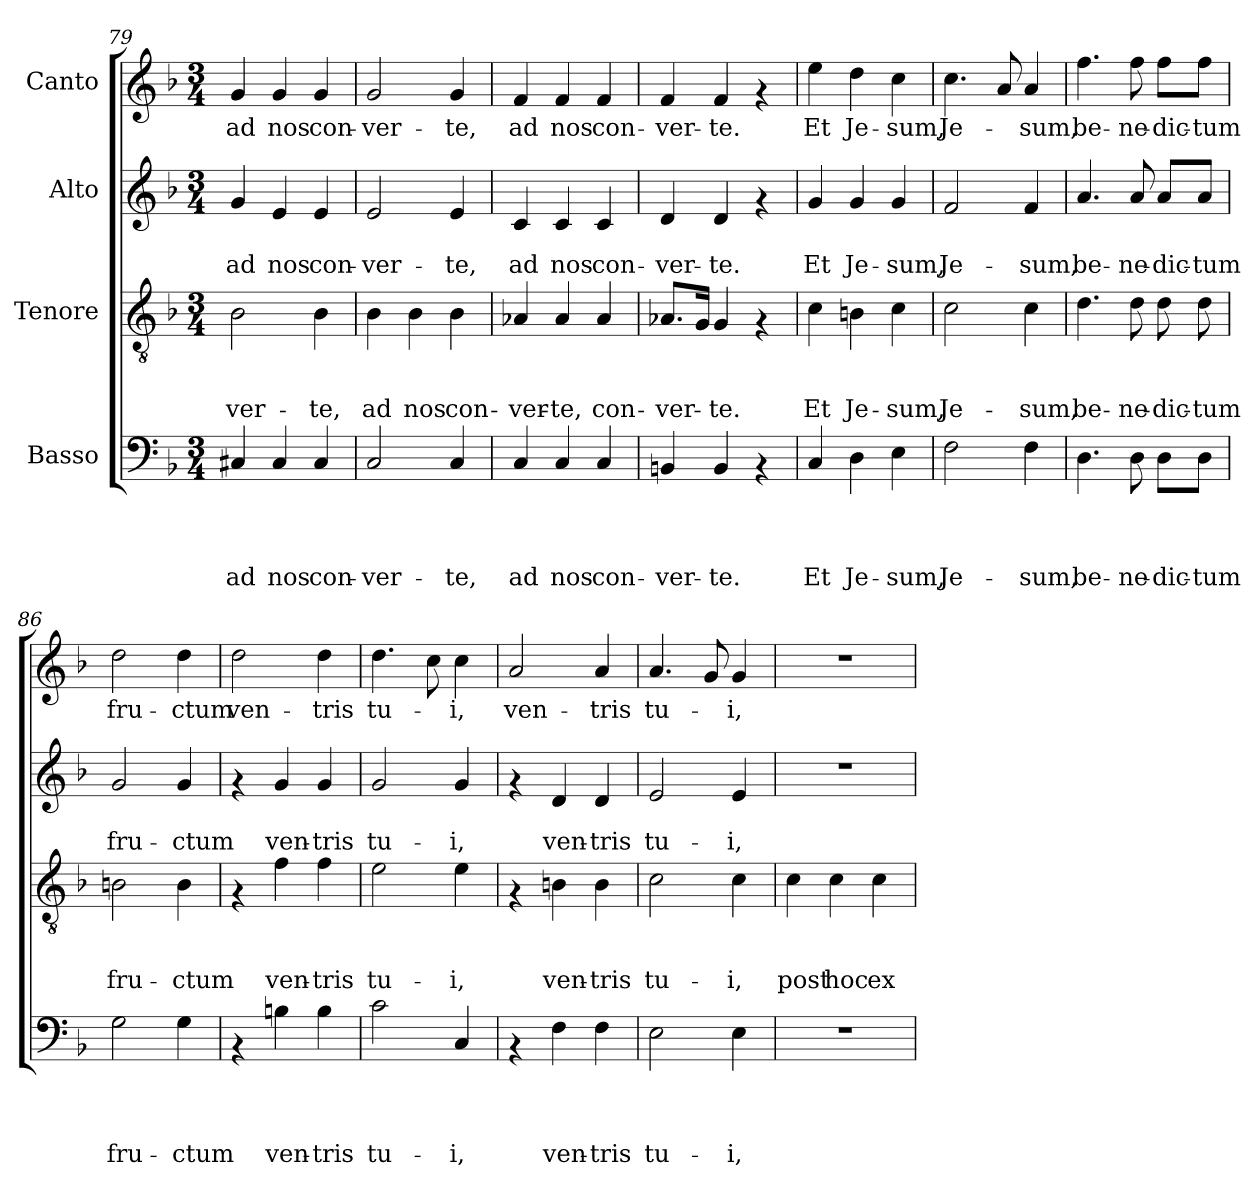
**kern	**text	**text	**text	**text	**kern	**text	**text	**text	**kern	**text	**text	**kern	**text
*part4	*part4	*part4	*part4	*part4	*part3	*part3	*part3	*part3	*part2	*part2	*part2	*part1	*part1
*staff4	*staff4	*staff4	*staff4	*staff4	*staff3	*staff3	*staff3	*staff3	*staff2	*staff2	*staff2	*staff1	*staff1
*I"Basso	*	*	*	*	*I"Tenore	*	*	*	*I"Alto	*	*	*I"Canto	*
*clefF4	*	*	*	*	*clefGv2	*	*	*	*clefG2	*	*	*clefG2	*
*k[b-]	*	*	*	*	*k[b-]	*	*	*	*k[b-]	*	*	*k[b-]	*
*F:	*	*	*	*	*F:	*	*	*	*F:	*	*	*F:	*
*M3/4	*	*	*	*	*M3/4	*	*	*	*M3/4	*	*	*M3/4	*
=79	=79	=79	=79	=79	=79	=79	=79	=79	=79	=79	=79	=79	=79
!	!	!	!	!LO:LY:b	!	!	!	!LO:LY:b	!	!	!LO:LY:b	!	!LO:LY:b
4C#X/	.	.	.	ad	2B-\	.	.	-ver-	4g/	.	ad	4g/	ad
!	!	!	!	!LO:LY:b	!	!	!	!	!	!	!LO:LY:b	!	!LO:LY:b
4C#/	.	.	.	nos	.	.	.	.	4e/	.	nos	4g/	nos
!	!	!	!	!LO:LY:b	!	!	!	!LO:LY:b	!	!	!LO:LY:b	!	!LO:LY:b
4C#/	.	.	.	con-	4B-\	.	.	-te,	4e/	.	con-	4g/	con-
=80	=80	=80	=80	=80	=80	=80	=80	=80	=80	=80	=80	=80	=80
!	!	!	!	!LO:LY:b	!	!	!	!LO:LY:b	!	!	!LO:LY:b	!	!LO:LY:b
2C/	.	.	.	-ver-	4B-\	.	.	ad	2e/	.	-ver-	2g/	-ver-
!	!	!	!	!	!	!	!	!LO:LY:b	!	!	!	!	!
.	.	.	.	.	4B-\	.	.	nos	.	.	.	.	.
!	!	!	!	!LO:LY:b	!	!	!	!LO:LY:b	!	!	!LO:LY:b	!	!LO:LY:b
4C/	.	.	.	-te,	4B-\	.	.	con-	4e/	.	-te,	4g/	-te,
=81	=81	=81	=81	=81	=81	=81	=81	=81	=81	=81	=81	=81	=81
!	!	!	!	!LO:LY:b	!	!	!	!LO:LY:b	!	!	!LO:LY:b	!	!LO:LY:b
4C/	.	.	.	ad	4A-X/	.	.	-ver-	4c/	.	ad	4f/	ad
!	!	!	!	!LO:LY:b	!	!	!	!LO:LY:b	!	!	!LO:LY:b	!	!LO:LY:b
4C/	.	.	.	nos	4A-/	.	.	-te,	4c/	.	nos	4f/	nos
!	!	!	!	!LO:LY:b	!	!	!	!LO:LY:b	!	!	!LO:LY:b	!	!LO:LY:b
4C/	.	.	.	con-	4A-/	.	.	con-	4c/	.	con-	4f/	con-
=82	=82	=82	=82	=82	=82	=82	=82	=82	=82	=82	=82	=82	=82
!	!	!	!	!LO:LY:b	!	!	!	!LO:LY:b	!	!	!LO:LY:b	!	!LO:LY:b
4BBn/	.	.	.	-ver-	8.A-X/L	.	.	-ver-	4d/	.	-ver-	4f/	-ver-
.	.	.	.	.	16G/Jk	.	.	.	.	.	.	.	.
!	!	!	!	!LO:LY:b	!	!	!	!LO:LY:b	!	!	!LO:LY:b	!	!LO:LY:b
4BB/	.	.	.	-te.	4G/	.	.	-te.	4d/	.	-te.	4f/	-te.
4rAA	.	.	.	.	4rF	.	.	.	4rf	.	.	4rf	.
!!LO:PB:g=z
=83	=83	=83	=83	=83	=83	=83	=83	=83	=83	=83	=83	=83	=83
!	!	!	!	!LO:LY:b	!	!	!	!LO:LY:b	!	!	!LO:LY:b	!	!LO:LY:b
4C/	.	.	.	Et	4c\	.	.	Et	4g/	.	Et	4ee\	Et
!	!	!	!	!LO:LY:b	!	!	!	!LO:LY:b	!	!	!LO:LY:b	!	!LO:LY:b
4D\	.	.	.	Je-	4Bn\	.	.	Je-	4g/	.	Je-	4dd\	Je-
!	!	!	!	!LO:LY:b	!	!	!	!LO:LY:b	!	!	!LO:LY:b	!	!LO:LY:b
4E\	.	.	.	-sum,	4c\	.	.	-sum,	4g/	.	-sum,	4cc\	-sum,
=84	=84	=84	=84	=84	=84	=84	=84	=84	=84	=84	=84	=84	=84
!	!	!	!	!LO:LY:b	!	!	!	!LO:LY:b	!	!	!LO:LY:b	!	!LO:LY:b
2F\	.	.	.	Je-	2c\	.	.	Je-	2f/	.	Je-	4.cc\	Je-
.	.	.	.	.	.	.	.	.	.	.	.	8a/	.
!	!	!	!	!LO:LY:b	!	!	!	!LO:LY:b	!	!	!LO:LY:b	!	!LO:LY:b
4F\	.	.	.	-sum,	4c\	.	.	-sum,	4f/	.	-sum,	4a/	-sum,
=85	=85	=85	=85	=85	=85	=85	=85	=85	=85	=85	=85	=85	=85
!	!	!	!	!LO:LY:b	!	!	!	!LO:LY:b	!	!	!LO:LY:b	!	!LO:LY:b
4.D\	.	.	.	be-	4.d\	.	.	be-	4.a/	.	be-	4.ff\	be-
!	!	!	!	!LO:LY:b	!	!	!	!LO:LY:b	!	!	!LO:LY:b	!	!LO:LY:b
8D\	.	.	.	-ne-	8d\	.	.	-ne-	8a/	.	-ne-	8ff\	-ne-
!	!	!	!	!LO:LY:b	!	!	!	!LO:LY:b	!	!	!LO:LY:b	!	!LO:LY:b
8D\L	.	.	.	-dic-	8d\	.	.	-dic-	8a/L	.	-dic-	8ff\L	-dic-
!	!	!	!	!LO:LY:b	!	!	!	!LO:LY:b	!	!	!LO:LY:b	!	!LO:LY:b
8D\J	.	.	.	-tum	8d\	.	.	-tum	8a/J	.	-tum	8ff\J	-tum
=86	=86	=86	=86	=86	=86	=86	=86	=86	=86	=86	=86	=86	=86
!	!	!	!	!LO:LY:b	!	!	!	!LO:LY:b	!	!	!LO:LY:b	!	!LO:LY:b
2G\	.	.	.	fru-	2Bn\	.	.	fru-	2g/	.	fru-	2dd\	fru-
!	!	!	!	!LO:LY:b	!	!	!	!LO:LY:b	!	!	!LO:LY:b	!	!LO:LY:b
4G\	.	.	.	-ctum	4B\	.	.	-ctum	4g/	.	-ctum	4dd\	-ctum
=87	=87	=87	=87	=87	=87	=87	=87	=87	=87	=87	=87	=87	=87
!	!	!	!	!	!	!	!	!	!	!	!	!	!LO:LY:b
4rAA	.	.	.	.	4rF	.	.	.	4rf	.	.	2dd\	ven-
!	!	!	!	!LO:LY:b	!	!	!	!LO:LY:b	!	!	!LO:LY:b	!	!
4Bn\	.	.	.	ven-	4f\	.	.	ven-	4g/	.	ven-	.	.
!	!	!	!	!LO:LY:b	!	!	!	!LO:LY:b	!	!	!LO:LY:b	!	!LO:LY:b
4B\	.	.	.	-tris	4f\	.	.	-tris	4g/	.	-tris	4dd\	-tris
=88	=88	=88	=88	=88	=88	=88	=88	=88	=88	=88	=88	=88	=88
!	!	!	!	!LO:LY:b	!	!	!	!LO:LY:b	!	!	!LO:LY:b	!	!LO:LY:b
2c\	.	.	.	tu-	2e\	.	.	tu-	2g/	.	tu-	4.dd\	tu-
.	.	.	.	.	.	.	.	.	.	.	.	8cc\	.
!	!	!	!	!LO:LY:b	!	!	!	!LO:LY:b	!	!	!LO:LY:b	!	!LO:LY:b
4C/	.	.	.	-i,	4e\	.	.	-i,	4g/	.	-i,	4cc\	-i,
=89	=89	=89	=89	=89	=89	=89	=89	=89	=89	=89	=89	=89	=89
!	!	!	!	!	!	!	!	!	!	!	!	!	!LO:LY:b
4rAA	.	.	.	.	4rF	.	.	.	4rf	.	.	2a/	ven-
!	!	!	!	!LO:LY:b	!	!	!	!LO:LY:b	!	!	!LO:LY:b	!	!
4F\	.	.	.	ven-	4Bn\	.	.	ven-	4d/	.	ven-	.	.
!	!	!	!	!LO:LY:b	!	!	!	!LO:LY:b	!	!	!LO:LY:b	!	!LO:LY:b
4F\	.	.	.	-tris	4B\	.	.	-tris	4d/	.	-tris	4a/	-tris
=90	=90	=90	=90	=90	=90	=90	=90	=90	=90	=90	=90	=90	=90
!	!	!	!	!LO:LY:b	!	!	!	!LO:LY:b	!	!	!LO:LY:b	!	!LO:LY:b
2E\	.	.	.	tu-	2c\	.	.	tu-	2e/	.	tu-	4.a/	tu-
.	.	.	.	.	.	.	.	.	.	.	.	8g/	.
!	!	!	!	!LO:LY:b	!	!	!	!LO:LY:b	!	!	!LO:LY:b	!	!LO:LY:b
4E\	.	.	.	-i,	4c\	.	.	-i,	4e/	.	-i,	4g/	-i,
!!LO:LB:g=z
=91	=91	=91	=91	=91	=91	=91	=91	=91	=91	=91	=91	=91	=91
!	!	!	!	!	!	!	!	!LO:LY:b	!	!	!	!	!
2.r	.	.	.	.	4c\	.	.	post	2.r	.	.	2.r	.
!	!	!	!	!	!	!	!	!LO:LY:b	!	!	!	!	!
.	.	.	.	.	4c\	.	.	hoc	.	.	.	.	.
!	!	!	!	!	!	!	!	!LO:LY:b	!	!	!	!	!
.	.	.	.	.	4c\	.	.	ex-	.	.	.	.	.
=	=	=	=	=	=	=	=	=	=	=	=	=	=
*-	*-	*-	*-	*-	*-	*-	*-	*-	*-	*-	*-	*-	*-
